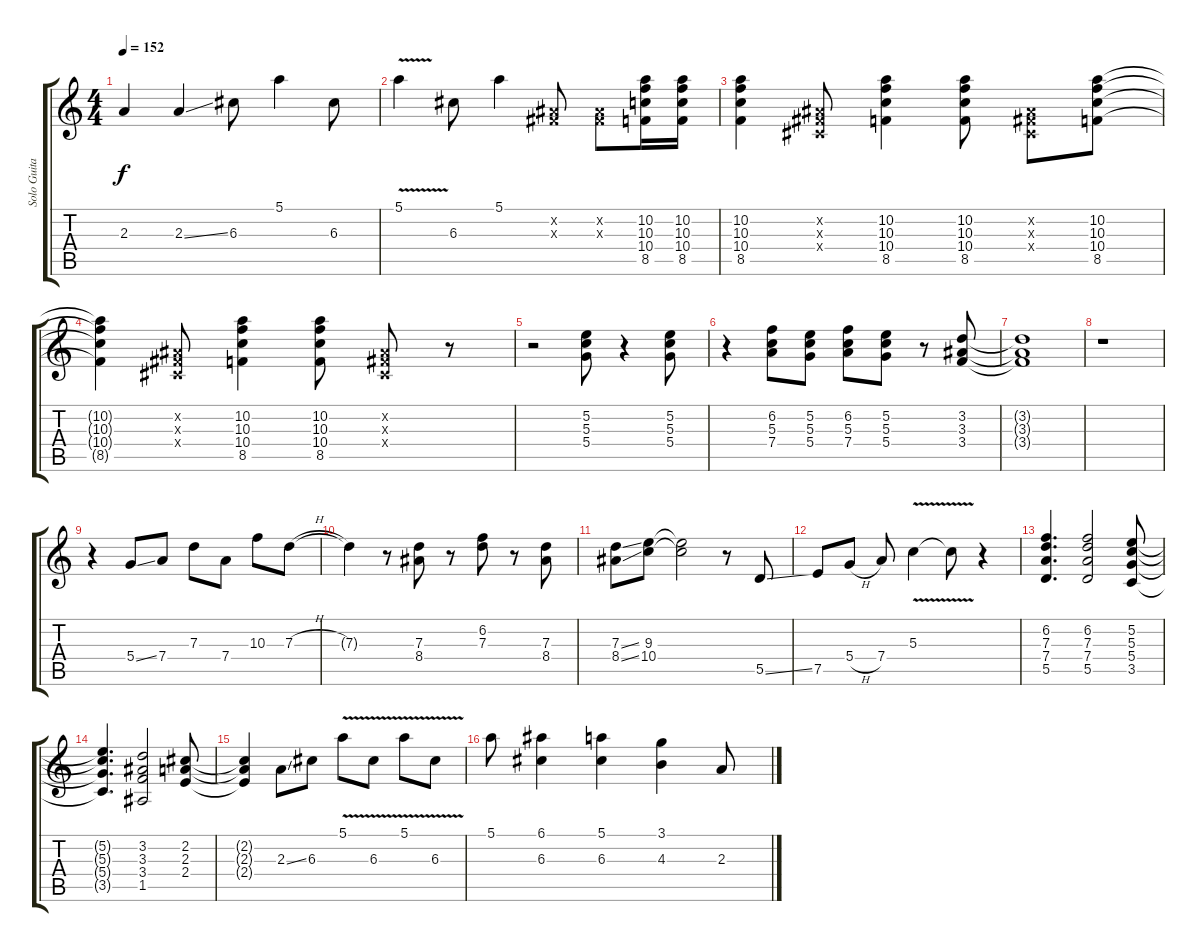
\track ("Solo Guitar" "Solo Guita") {instrument electricguitarclean}
\staff {score tabs}
\tuning (E4 B3 G3 D3 A2 E2) {hide}
\ts (4 4)
\tempo 152
\clef g2
\ks c
2.3{t}.4{dy f} 2.3{ss}.4 6.3.8 5.1.4 6.3.8 |
5.1{v}.4 6.3.8 5.1.4 (-1.2{x} -1.3{x}).8 (-1.2{x} -1.3{x}).8 (10.2 10.3 10.4 8.5).16 (10.2 10.3 10.4 8.5).16 |
(10.2 10.3 10.4 8.5).4 (-1.2{x} -1.3{x} -1.4{x}).8 (10.2 10.3 10.4 8.5).4 (10.2 10.3 10.4 8.5).8 (-1.2{x} -1.3{x} -1.4{x}).8 (10.2 10.3 10.4 8.5).8 |
(10.2{t} 10.3{t} 10.4{t} 8.5{t}).4 (-1.2{x} -1.3{x} -1.4{x}).8 (10.2 10.3 10.4 8.5).4 (10.2 10.3 10.4 8.5).8 (-1.2{x} -1.3{x} -1.4{x}).8 r.8 |
r.2 (5.2 5.3 5.4).8 r.4 (5.2 5.3 5.4).8 |
r.4 (6.2 5.3 7.4).8 (5.2 5.3 5.4).8 (6.2 5.3 7.4).8 (5.2 5.3 5.4).8 r.8 (3.2 3.3 3.4).8 |
(3.2{t} 3.3{t} 3.4{t}).1 |
r.1 |
r.4 5.4{ss}.8 7.4.8 7.3.8 7.4.8 10.3.8 7.3{h}.8 |
7.3{t}.4 r.8 (7.3 8.4).8 r.8 (6.2 7.3).8 r.8 (7.3 8.4).8 |
(7.3{ss} 8.4{ss}).8 (9.3 10.4).8 (9.3{t} 10.4{t}).2 r.8 5.5{ss}.8 |
7.5.8 5.4{h}.8 7.4.8 5.3{v}.4 5.3{t}.8 r.4 |
(6.2 7.3 7.4 5.5).4{d} (6.2 7.3 7.4 5.5).2 (5.2 5.3 5.4 3.5).8 |
(5.2{t} 5.3{t} 5.4{t} 3.5{t}).4{d} (3.2 3.3 3.4 1.5).2 (2.2 2.3 2.4).8 |
(2.2{t} 2.3{t} 2.4{t}).4 2.3{ss}.8 6.3.8 5.1{v}.8 6.3{v}.8 5.1{v}.8 6.3{v}.8 |
5.1.8 (6.1 6.3).4 (5.1 6.3).4 (3.1 4.3).4 2.3.8
